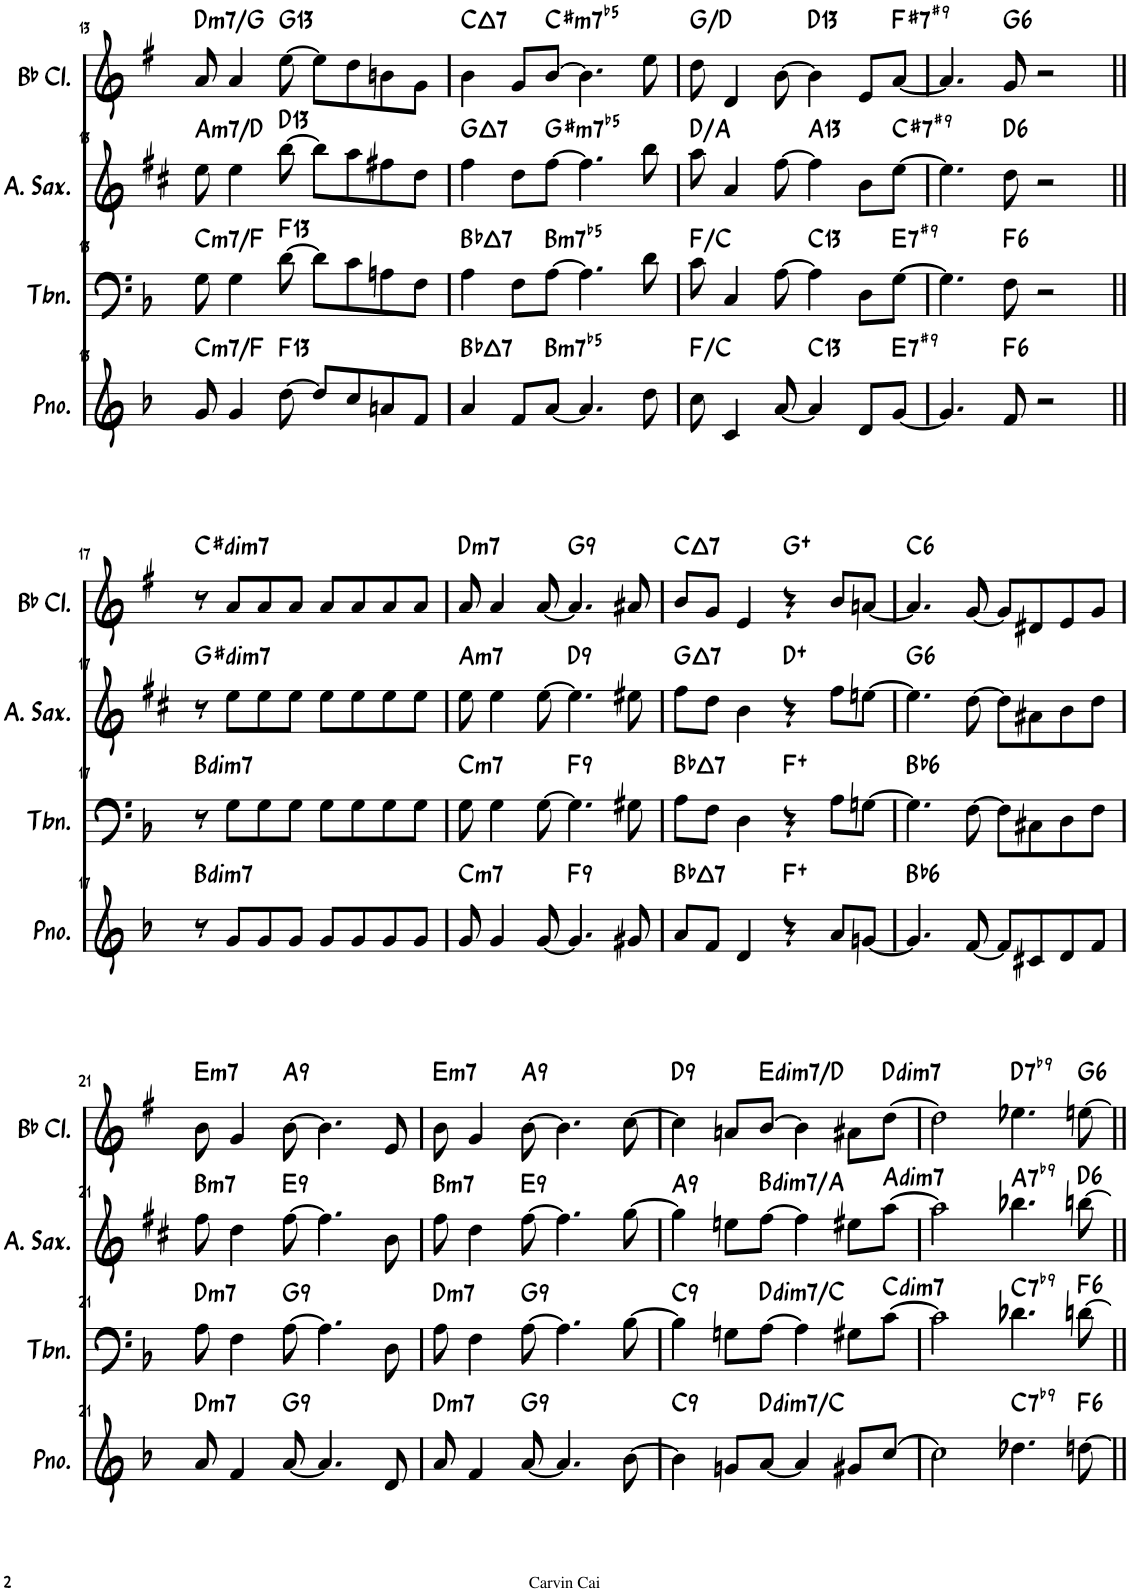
**kern	**harte	**kern	**harte	**kern	**harte	**kern	**harte
*part4	*part4	*part3	*part3	*part2	*part2	*part1	*part1
*staff4	*	*staff3	*	*staff2	*	*staff1	*
*I"钢琴	*	*I"长号	*	*I"中音萨克斯	*	*I"降B调单簧管	*
!!LO:PB:g=z
*clefG2	*	*clefF4	*	*clefG2	*	*clefG2	*
*	*	*	*	*Trd5c9	*	*Trd1c2	*
*k[b-]	*	*k[b-]	*	*k[f#c#]	*	*k[f#]	*
*M4/4	*	*M4/4	*	*M4/4	*	*M4/4	*
=13	=13	=13	=13	=13	=13	=13	=13
!	!LO:H:kt=m7	!	!LO:H:kt=m7	!	!LO:H:kt=m7	!	!LO:H:kt=m7
8g/	C:min7/4	8G\	C:min7/4	8ee\	A:min7/4	8a/	D:min7/4
4g/	.	4G\	.	4ee\	.	4a/	.
!	!LO:H:kt=13	!	!LO:H:kt=13	!	!LO:H:kt=13	!	!LO:H:kt=13
[8dd\	F:9(11,13)	[8d\	F:9(11,13)	[8bb\	D:9(11,13)	[8ee\	G:9(11,13)
8dd/L]	.	8d\L]	.	8bb\L]	.	8ee\L]	.
8cc/	.	8c\	.	8aa\	.	8dd\	.
8an/	.	8An\	.	8ff#X\	.	8bn\	.
8f/J	.	8F\J	.	8dd\J	.	8g\J	.
=14	=14	=14	=14	=14	=14	=14	=14
!	!LO:H:kt=7	!	!LO:H:kt=7	!	!LO:H:kt=7	!	!LO:H:kt=7
4a/	Bb:maj7	4A\	Bb:maj7	4ff#\	G:maj7	4b\	C:maj7
8f/L	.	8F\L	.	8dd\L	.	8g/L	.
!	!LO:H:kt=m7b5	!	!LO:H:kt=m7b5	!	!LO:H:kt=m7b5	!	!LO:H:kt=m7b5
[8a/J	B:hdim7	[8A\J	B:hdim7	[8ff#\J	G#:hdim7	[8b/J	C#:hdim7
4.a/]	.	4.A\]	.	4.ff#\]	.	4.b\]	.
8dd\	.	8d\	.	8bb\	.	8ee\	.
=15	=15	=15	=15	=15	=15	=15	=15
8cc\	F:maj/5	8c\	F:maj/5	8aa\	D:maj/5	8dd\	G:maj/5
4c/	.	4C/	.	4a/	.	4d/	.
[8a/	.	[8A\	.	[8ff#\	.	[8b\	.
!	!LO:H:kt=13	!	!LO:H:kt=13	!	!LO:H:kt=13	!	!LO:H:kt=13
4a/]	C:9(11,13)	4A\]	C:9(11,13)	4ff#\]	A:9(11,13)	4b\]	D:9(11,13)
8d/L	.	8D\L	.	8b\L	.	8e/L	.
!	!LO:H:kt=7	!	!LO:H:kt=7	!	!LO:H:kt=7	!	!LO:H:kt=7
[8g/J	E:7(#9)	[8G\J	E:7(#9)	[8ee\J	C#:7(#9)	[8a/J	F#:7(#9)
=16	=16	=16	=16	=16	=16	=16	=16
4.g/]	.	4.G\]	.	4.ee\]	.	4.a/]	.
!	!LO:H:kt=6	!	!LO:H:kt=6	!	!LO:H:kt=6	!	!LO:H:kt=6
8f/	F:maj6	8F\	F:maj6	8dd\	D:maj6	8g/	G:maj6
2r	.	2r	.	2r	.	2r	.
!!LO:LB:g=z
=17||	=17||	=17||	=17||	=17||	=17||	=17||	=17||
!	!LO:H:kt=dim7	!	!LO:H:kt=dim7	!	!LO:H:kt=dim7	!	!LO:H:kt=dim7
8r	B:dim7	8r	B:dim7	8r	G#:dim7	8r	C#:dim7
8g/L	.	8G\L	.	8ee\L	.	8a/L	.
8g/	.	8G\	.	8ee\	.	8a/	.
8g/J	.	8G\J	.	8ee\J	.	8a/J	.
8g/L	.	8G\L	.	8ee\L	.	8a/L	.
8g/	.	8G\	.	8ee\	.	8a/	.
8g/	.	8G\	.	8ee\	.	8a/	.
8g/J	.	8G\J	.	8ee\J	.	8a/J	.
=18	=18	=18	=18	=18	=18	=18	=18
!	!LO:H:kt=m7	!	!LO:H:kt=m7	!	!LO:H:kt=m7	!	!LO:H:kt=m7
8g/	C:min7	8G\	C:min7	8ee\	A:min7	8a/	D:min7
4g/	.	4G\	.	4ee\	.	4a/	.
[8g/	.	[8G\	.	[8ee\	.	[8a/	.
!	!LO:H:kt=9	!	!LO:H:kt=9	!	!LO:H:kt=9	!	!LO:H:kt=9
4.g/]	F:9	4.G\]	F:9	4.ee\]	D:9	4.a/]	G:9
8g#X/	.	8G#X\	.	8ee#X\	.	8a#X/	.
=19	=19	=19	=19	=19	=19	=19	=19
!	!LO:H:kt=7	!	!LO:H:kt=7	!	!LO:H:kt=7	!	!LO:H:kt=7
8a/L	Bb:maj7	8A\L	Bb:maj7	8ff#\L	G:maj7	8b/L	C:maj7
8f/J	.	8F\J	.	8dd\J	.	8g/J	.
4d/	.	4D\	.	4b\	.	4e/	.
4r	F:aug	4r	F:aug	4r	D:aug	4r	G:aug
8a/L	.	8A\L	.	8ff#\L	.	8b/L	.
[8gn/J	.	[8Gn\J	.	[8een\J	.	[8an/J	.
=20	=20	=20	=20	=20	=20	=20	=20
!	!LO:H:kt=6	!	!LO:H:kt=6	!	!LO:H:kt=6	!	!LO:H:kt=6
4.g/]	Bb:maj6	4.G\]	Bb:maj6	4.ee\]	G:maj6	4.a/]	C:maj6
[8f/	.	[8F\	.	[8dd\	.	[8g/	.
8f/L]	.	8F\L]	.	8dd\L]	.	8g/L]	.
8c#X/	.	8C#X\	.	8a#X\	.	8d#X/	.
8d/	.	8D\	.	8b\	.	8e/	.
8f/J	.	8F\J	.	8dd\J	.	8g/J	.
!!LO:LB:g=z
=21	=21	=21	=21	=21	=21	=21	=21
!	!LO:H:kt=m7	!	!LO:H:kt=m7	!	!LO:H:kt=m7	!	!LO:H:kt=m7
8a/	D:min7	8A\	D:min7	8ff#\	B:min7	8b\	E:min7
4f/	.	4F\	.	4dd\	.	4g/	.
!	!LO:H:kt=9	!	!LO:H:kt=9	!	!LO:H:kt=9	!	!LO:H:kt=9
[8a/	G:9	[8A\	G:9	[8ff#\	E:9	[8b\	A:9
4.a/]	.	4.A\]	.	4.ff#\]	.	4.b\]	.
8d/	.	8D\	.	8b\	.	8e/	.
=22	=22	=22	=22	=22	=22	=22	=22
!	!LO:H:kt=m7	!	!LO:H:kt=m7	!	!LO:H:kt=m7	!	!LO:H:kt=m7
8a/	D:min7	8A\	D:min7	8ff#\	B:min7	8b\	E:min7
4f/	.	4F\	.	4dd\	.	4g/	.
!	!LO:H:kt=9	!	!LO:H:kt=9	!	!LO:H:kt=9	!	!LO:H:kt=9
[8a/	G:9	[8A\	G:9	[8ff#\	E:9	[8b\	A:9
4.a/]	.	4.A\]	.	4.ff#\]	.	4.b\]	.
[8b-\	.	[8B-\	.	[8gg\	.	[8cc\	.
=23	=23	=23	=23	=23	=23	=23	=23
!	!LO:H:kt=9	!	!LO:H:kt=9	!	!LO:H:kt=9	!	!LO:H:kt=9
4b-\]	C:9	4B-\]	C:9	4gg\]	A:9	4cc\]	D:9
8gn/L	.	8Gn\L	.	8een\L	.	8an/L	.
!	!LO:H:kt=dim7	!	!LO:H:kt=dim7	!	!LO:H:kt=dim7	!	!LO:H:kt=dim7
[8a/J	D:dim7/b7	[8A\J	D:dim7/b7	[8ff#\J	B:dim7/b7	[8b/J	E:dim7/b7
4a/]	.	4A\]	.	4ff#\]	.	4b\]	.
8g#X/L	.	8G#X\L	.	8ee#X\L	.	8a#X\L	.
!	!	!	!LO:H:kt=dim7	!	!LO:H:kt=dim7	!	!LO:H:kt=dim7
[8cc/J	.	[8c\J	C:dim7	[8aa\J	A:dim7	[8dd\J	D:dim7
=24	=24	=24	=24	=24	=24	=24	=24
2cc\]	.	2c\]	.	2aa\]	.	2dd\]	.
!	!LO:H:kt=7	!	!LO:H:kt=7	!	!LO:H:kt=7	!	!LO:H:kt=7
4.dd-X\	C:7(b9)	4.d-X\	C:7(b9)	4.bb-X\	A:7(b9)	4.ee-X\	D:7(b9)
!	!LO:H:kt=6	!	!LO:H:kt=6	!	!LO:H:kt=6	!	!LO:H:kt=6
[8ddn\	F:maj6	[8dn\	F:maj6	[8bbn\	D:maj6	[8een\	G:maj6
=||	=||	=||	=||	=||	=||	=||	=||
*-	*-	*-	*-	*-	*-	*-	*-
